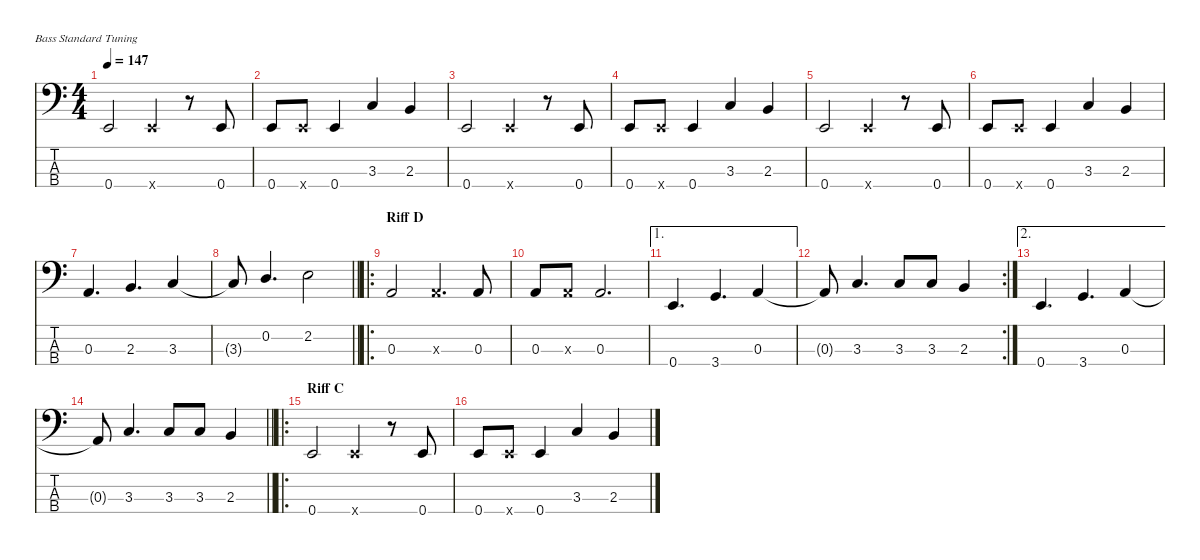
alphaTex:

\defaultSystemsLayout 4
\hideDynamics
\bracketExtendMode nobrackets
\singleTrackTrackNamePolicy hidden
\multiTrackTrackNamePolicy hidden
\firstSystemTrackNameMode fullname
\otherSystemsTrackNameOrientation horizontal
\track ("Track 4" "el.bs.") {instrument electricbassfinger}
\staff {score tabs}
\tuning (G2 D2 A1 E1)
\ts (4 4)
\tempo 147
\clef f4
\ks c
0.4.2{dy fff beam Up} 0.4{x}.4{dy f beam Up} r.8{beam Up} 0.4.8{beam Up} |
0.4.8{beam Up} 0.4{x}.8{beam Up} 0.4.4{beam Up} 3.3.4{beam Up} 2.3.4{beam Up} |
0.4.2{dy fff beam Up} 0.4{x}.4{dy f beam Up} r.8{beam Up} 0.4.8{beam Up} |
0.4.8{beam Up} 0.4{x}.8{beam Up} 0.4.4{beam Up} 3.3.4{beam Up} 2.3.4{beam Up} |
0.4.2{dy fff beam Up} 0.4{x}.4{dy f beam Up} r.8{beam Up} 0.4.8{beam Up} |
0.4.8{beam Up} 0.4{x}.8{beam Up} 0.4.4{beam Up} 3.3.4{beam Up} 2.3.4{beam Up} |
0.3.4{d beam Up} 2.3.4{d beam Up} 3.3.4{beam Up} |
\barLineRight lightlight
3.3{t}.8{beam Up} 0.2.4{d beam Up} 2.2.2{beam Down} |
\ro
\section ("" "Riff D")
0.3.2{beam Up} 0.3{x}.4{d beam Up} 0.3.8{beam Up} |
0.3.8{beam Up} 0.3{x}.8{beam Up} 0.3.2{d beam Up} |
\ae 1
0.4.4{d beam Up} 3.4.4{d beam Up} 0.3.4{beam Up} |
\rc 2
0.3{t}.8{beam Up} 3.3.4{d beam Up} 3.3.8{beam Up} 3.3.8{beam Up} 2.3.4{beam Up} |
\ae 2
0.4.4{d beam Up} 3.4.4{d beam Up} 0.3.4{beam Up} |
\barLineRight lightlight
0.3{t}.8{beam Up} 3.3.4{d beam Up} 3.3.8{beam Up} 3.3.8{beam Up} 2.3.4{beam Up} |
\ro
\section ("" "Riff C")
0.4.2{dy fff beam Up} 0.4{x}.4{dy f beam Up} r.8{beam Up} 0.4.8{beam Up} |
0.4.8{beam Up} 0.4{x}.8{beam Up} 0.4.4{beam Up} 3.3.4{beam Up} 2.3.4{beam Up}
